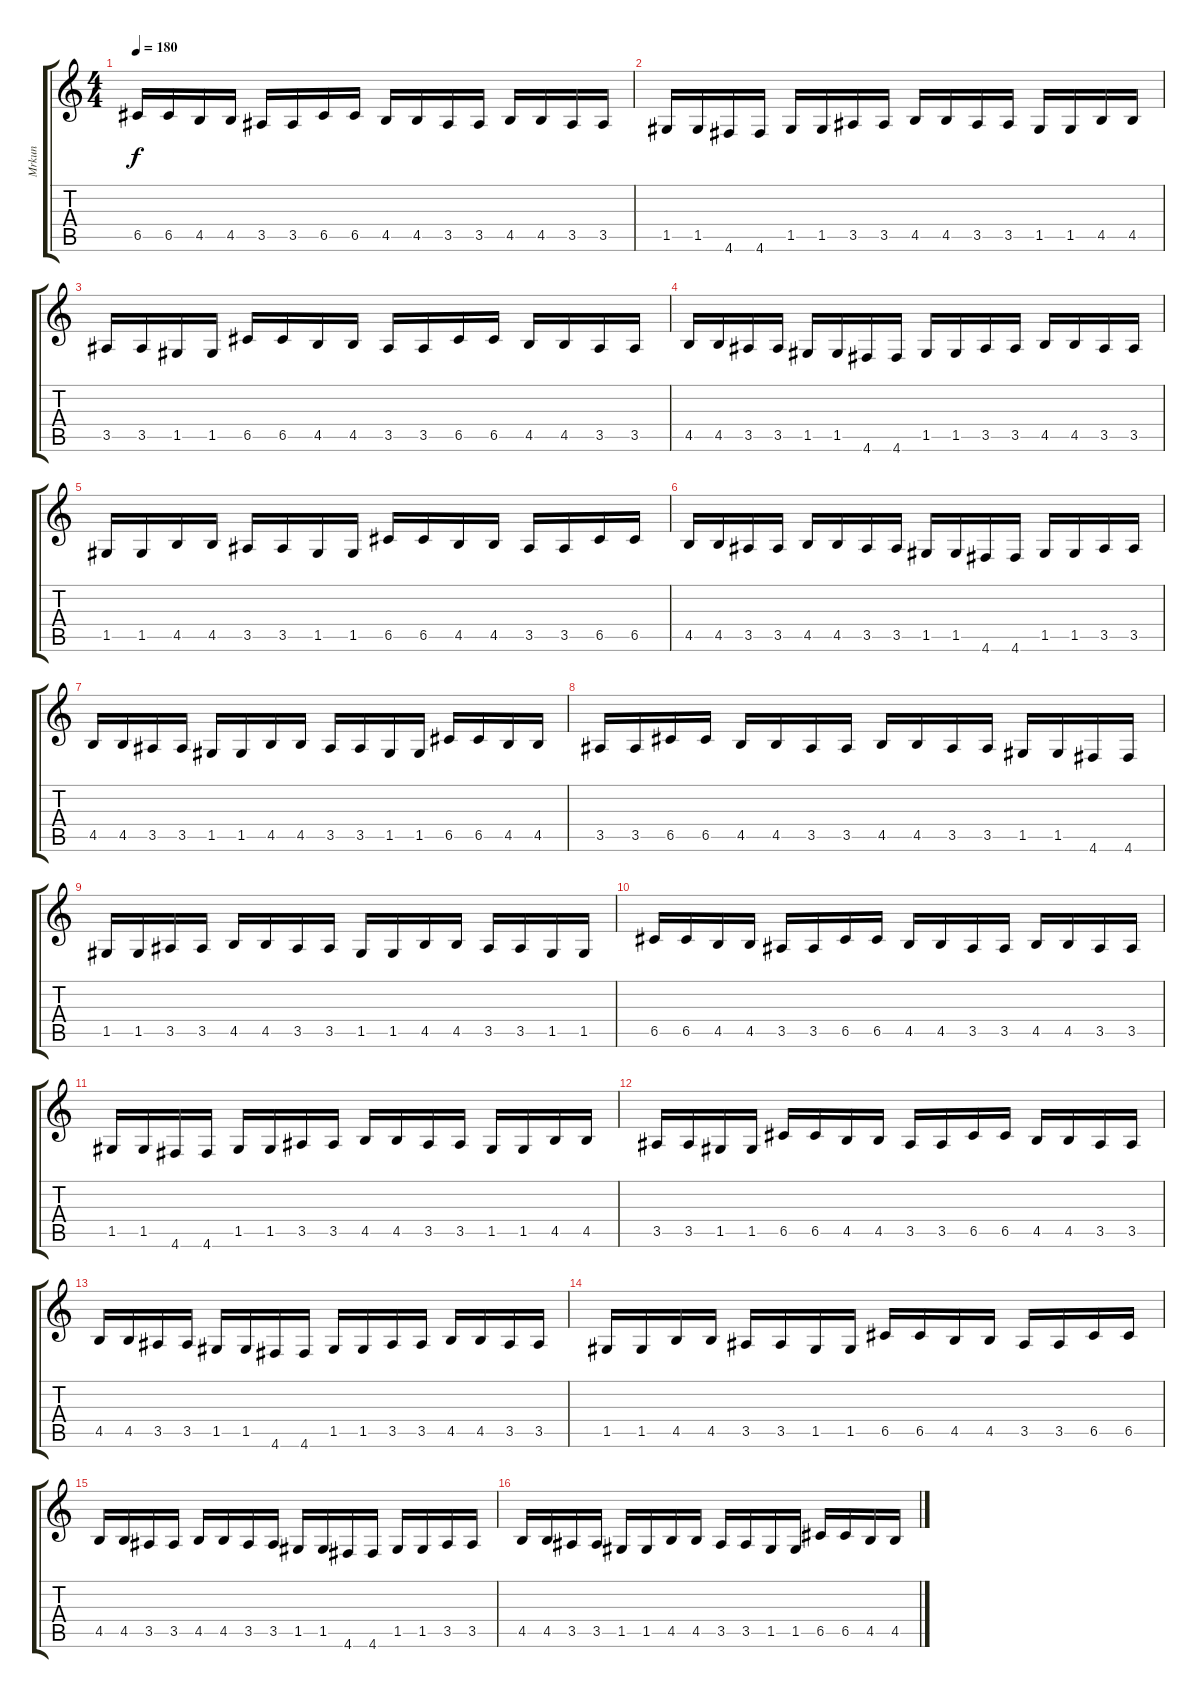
\track ("Mrkun" "Mrkun") {instrument distortionguitar}
\staff {score tabs}
\tuning (D4 A3 F3 C3 G2 D2) {hide}
\ts (4 4)
\tempo 180
\clef g2
\ks c
6.5.16{dy f} 6.5.16 4.5.16 4.5.16 3.5.16 3.5.16 6.5.16 6.5.16 4.5.16 4.5.16 3.5.16 3.5.16 4.5.16 4.5.16 3.5.16 3.5.16 |
1.5.16 1.5.16 4.6.16 4.6.16 1.5.16 1.5.16 3.5.16 3.5.16 4.5.16 4.5.16 3.5.16 3.5.16 1.5.16 1.5.16 4.5.16 4.5.16 |
3.5.16 3.5.16 1.5.16 1.5.16 6.5.16 6.5.16 4.5.16 4.5.16 3.5.16 3.5.16 6.5.16 6.5.16 4.5.16 4.5.16 3.5.16 3.5.16 |
4.5.16 4.5.16 3.5.16 3.5.16 1.5.16 1.5.16 4.6.16 4.6.16 1.5.16 1.5.16 3.5.16 3.5.16 4.5.16 4.5.16 3.5.16 3.5.16 |
1.5.16 1.5.16 4.5.16 4.5.16 3.5.16 3.5.16 1.5.16 1.5.16 6.5.16 6.5.16 4.5.16 4.5.16 3.5.16 3.5.16 6.5.16 6.5.16 |
4.5.16 4.5.16 3.5.16 3.5.16 4.5.16 4.5.16 3.5.16 3.5.16 1.5.16 1.5.16 4.6.16 4.6.16 1.5.16 1.5.16 3.5.16 3.5.16 |
4.5.16 4.5.16 3.5.16 3.5.16 1.5.16 1.5.16 4.5.16 4.5.16 3.5.16 3.5.16 1.5.16 1.5.16 6.5.16 6.5.16 4.5.16 4.5.16 |
3.5.16 3.5.16 6.5.16 6.5.16 4.5.16 4.5.16 3.5.16 3.5.16 4.5.16 4.5.16 3.5.16 3.5.16 1.5.16 1.5.16 4.6.16 4.6.16 |
1.5.16 1.5.16 3.5.16 3.5.16 4.5.16 4.5.16 3.5.16 3.5.16 1.5.16 1.5.16 4.5.16 4.5.16 3.5.16 3.5.16 1.5.16 1.5.16 |
6.5.16 6.5.16 4.5.16 4.5.16 3.5.16 3.5.16 6.5.16 6.5.16 4.5.16 4.5.16 3.5.16 3.5.16 4.5.16 4.5.16 3.5.16 3.5.16 |
1.5.16 1.5.16 4.6.16 4.6.16 1.5.16 1.5.16 3.5.16 3.5.16 4.5.16 4.5.16 3.5.16 3.5.16 1.5.16 1.5.16 4.5.16 4.5.16 |
3.5.16 3.5.16 1.5.16 1.5.16 6.5.16 6.5.16 4.5.16 4.5.16 3.5.16 3.5.16 6.5.16 6.5.16 4.5.16 4.5.16 3.5.16 3.5.16 |
4.5.16 4.5.16 3.5.16 3.5.16 1.5.16 1.5.16 4.6.16 4.6.16 1.5.16 1.5.16 3.5.16 3.5.16 4.5.16 4.5.16 3.5.16 3.5.16 |
1.5.16 1.5.16 4.5.16 4.5.16 3.5.16 3.5.16 1.5.16 1.5.16 6.5.16 6.5.16 4.5.16 4.5.16 3.5.16 3.5.16 6.5.16 6.5.16 |
4.5.16 4.5.16 3.5.16 3.5.16 4.5.16 4.5.16 3.5.16 3.5.16 1.5.16 1.5.16 4.6.16 4.6.16 1.5.16 1.5.16 3.5.16 3.5.16 |
4.5.16 4.5.16 3.5.16 3.5.16 1.5.16 1.5.16 4.5.16 4.5.16 3.5.16 3.5.16 1.5.16 1.5.16 6.5.16 6.5.16 4.5.16 4.5.16
